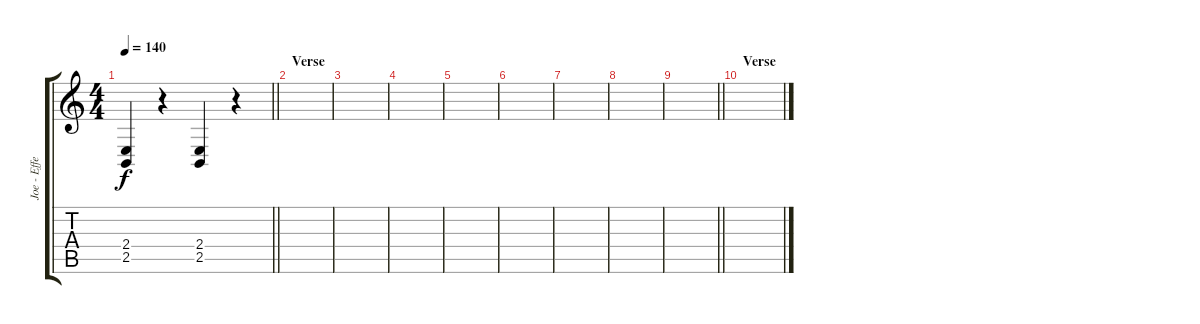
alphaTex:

\track ("Joe - Effects" "Joe - Effe") {instrument applause}
\staff {score tabs}
\tuning (E4 B3 G3 D3 A2 E2) {hide}
\ts (4 4)
\tempo 140
\clef g2
\barLineRight lightlight
\ks c
(2.4 2.5).4{dy f} r.4 (2.4 2.5).4 r.4 |
\section ("" "Verse")
|
|
|
|
|
|
|
\barLineRight lightlight
|
\section ("" "Verse")
